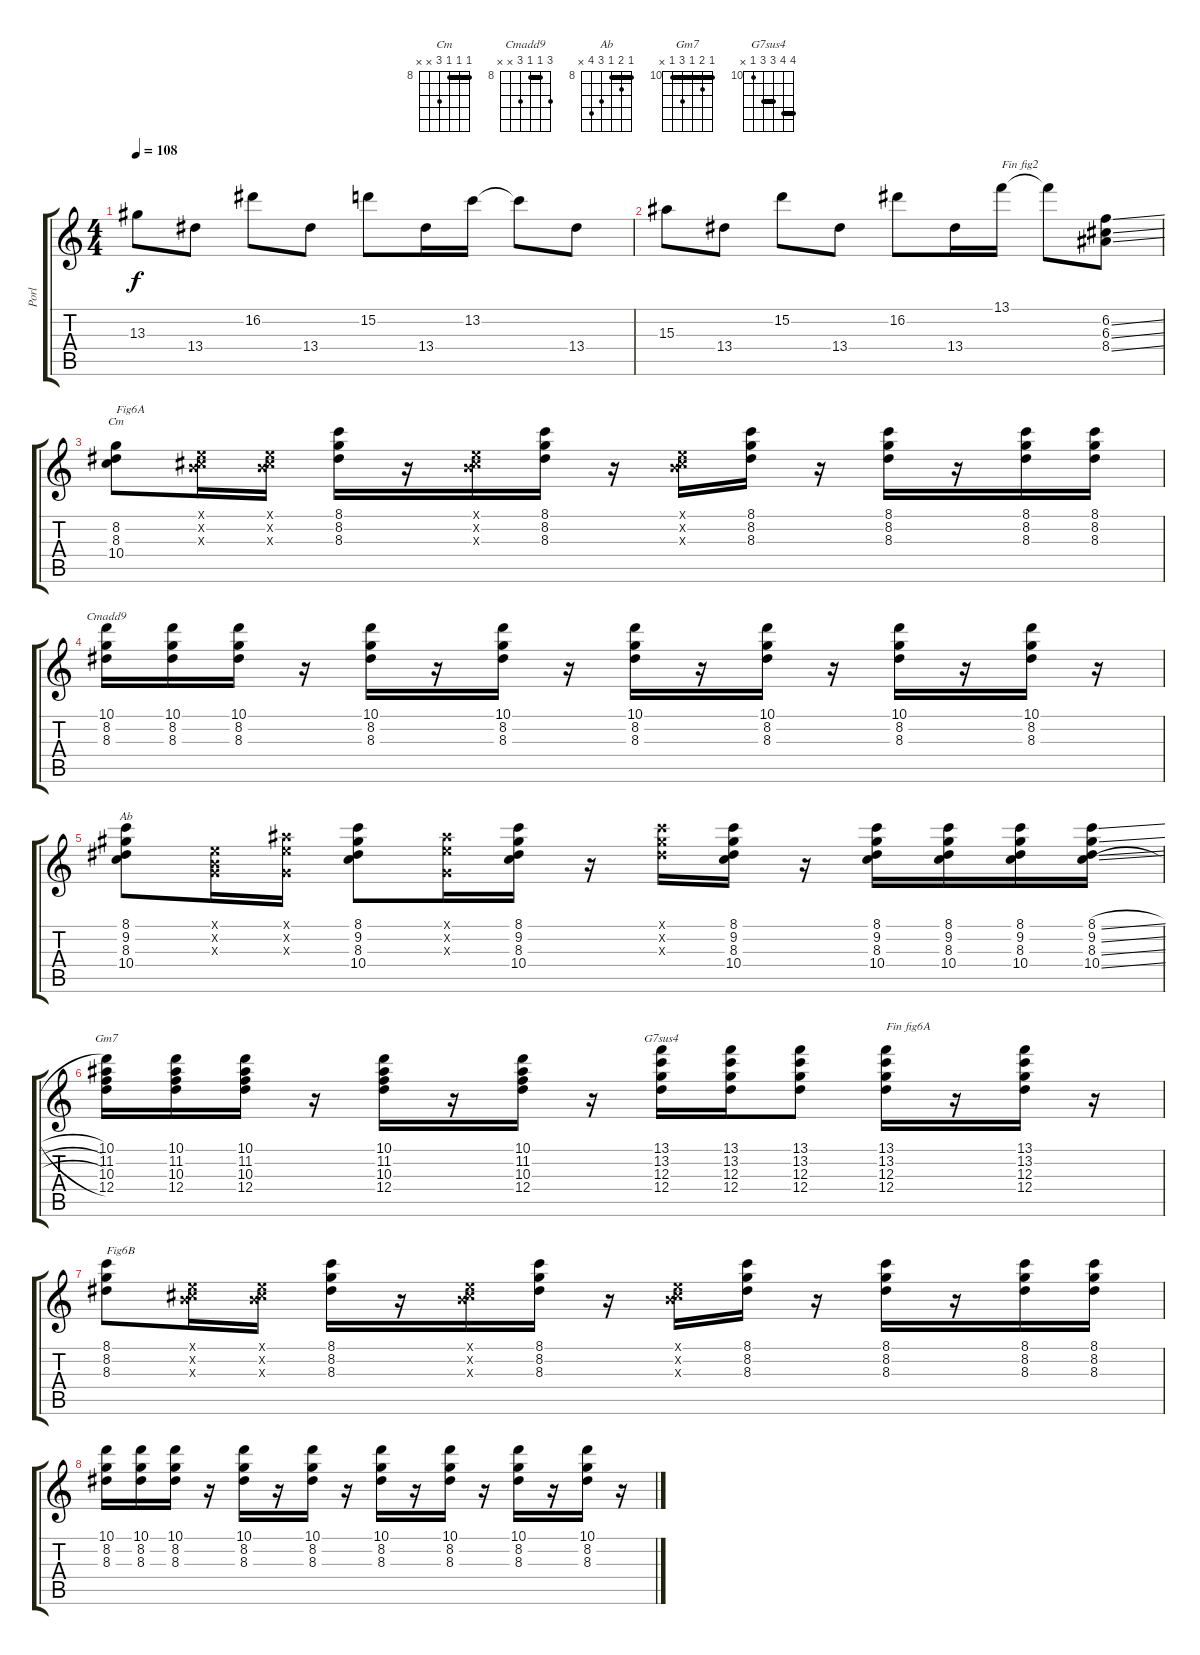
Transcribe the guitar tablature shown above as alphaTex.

\track ("Porl" "Porl") {instrument overdrivenguitar}
\staff {score tabs}
\tuning (E4 B3 G3 D3 A2 E2) {hide}
\chord ("Cm" 8 8 8 10 x x) {firstfret 8 barre 8}
\chord ("Cmadd9" 10 8 8 10 x x) {firstfret 8 barre 8}
\chord ("Ab" 8 9 8 10 11 x) {firstfret 8 barre 8}
\chord ("Gm7" 10 11 10 12 10 x) {firstfret 10 barre 10}
\chord ("G7sus4" 13 13 12 12 10 x) {firstfret 10 barre (12 13)}
\ts (4 4)
\tempo 108
\clef g2
\ks c
13.3.8{dy f} 13.4.8 16.2.8 13.4.8 15.2.8 13.4.16 13.2.16 13.2{t}.8 13.4.8 |
15.3.8 13.4.8 15.2.8 13.4.8 16.2.8 13.4.16 13.1.16{txt "Fin fig2"} 13.1{t}.8 (6.2{ss} 6.3{ss} 8.4{ss}).8 |
(8.2 8.3 10.4).8{ch "Cm" txt "Fig6A"} (0.1{x} 0.2{x} 6.3{x}).16 (0.1{x} 0.2{x} 6.3{x}).16 (8.1 8.2 8.3).16 r.16 (0.1{x} 0.2{x} 6.3{x}).16 (8.1 8.2 8.3).16 r.16 (0.1{x} 0.2{x} 6.3{x}).16 (8.1 8.2 8.3).16 r.16 (8.1 8.2 8.3).16 r.16 (8.1 8.2 8.3).16 (8.1 8.2 8.3).16 |
(10.1 8.2 8.3).16{ch "Cmadd9"} (10.1 8.2 8.3).16 (10.1 8.2 8.3).16 r.16 (10.1 8.2 8.3).16 r.16 (10.1 8.2 8.3).16 r.16 (10.1 8.2 8.3).16 r.16 (10.1 8.2 8.3).16 r.16 (10.1 8.2 8.3).16 r.16 (10.1 8.2 8.3).16 r.16 |
(8.1 9.2 8.3 10.4).8{ch "Ab"} (0.1{x} 0.2{x} 0.3{x}).16 (0.1{x} 11.2{x} 0.3{x}).16 (8.1 9.2 8.3 10.4).8 (0.1{x} 11.2{x} 0.3{x}).16 (8.1 9.2 8.3 10.4).16 r.16 (8.1{x} 9.2{x} 8.3{x}).16 (8.1 9.2 8.3 10.4).16 r.16 (8.1 9.2 8.3 10.4).16 (8.1 9.2 8.3 10.4).16 (8.1 9.2 8.3 10.4).16 (8.1{sl} 9.2{sl} 8.3{sl} 10.4{sl}).16 |
(10.1 11.2 10.3 12.4).16{ch "Gm7"} (10.1 11.2 10.3 12.4).16 (10.1 11.2 10.3 12.4).16 r.16 (10.1 11.2 10.3 12.4).16 r.16 (10.1 11.2 10.3 12.4).16 r.16 (13.1 13.2 12.3 12.4).16{ch "G7sus4"} (13.1 13.2 12.3 12.4).16 (13.1 13.2 12.3 12.4).8 (13.1 13.2 12.3 12.4).16{txt "Fin fig6A"} r.16 (13.1 13.2 12.3 12.4).16 r.16 |
(8.1 8.2 8.3).8{txt "Fig6B"} (0.1{x} 0.2{x} 6.3{x}).16 (0.1{x} 0.2{x} 6.3{x}).16 (8.1 8.2 8.3).16 r.16 (0.1{x} 0.2{x} 6.3{x}).16 (8.1 8.2 8.3).16 r.16 (0.1{x} 0.2{x} 6.3{x}).16 (8.1 8.2 8.3).16 r.16 (8.1 8.2 8.3).16 r.16 (8.1 8.2 8.3).16 (8.1 8.2 8.3).16 |
(10.1 8.2 8.3).16 (10.1 8.2 8.3).16 (10.1 8.2 8.3).16 r.16 (10.1 8.2 8.3).16 r.16 (10.1 8.2 8.3).16 r.16 (10.1 8.2 8.3).16 r.16 (10.1 8.2 8.3).16 r.16 (10.1 8.2 8.3).16 r.16 (10.1 8.2 8.3).16 r.16
